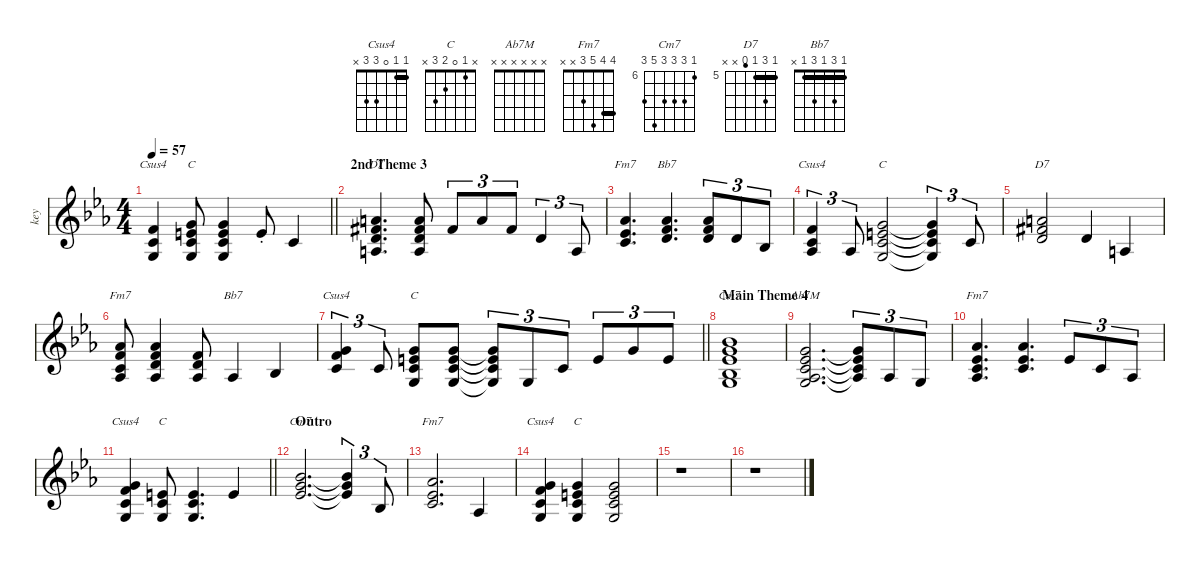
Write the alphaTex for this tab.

\defaultSystemsLayout 4
\hideDynamics
\bracketExtendMode groupsimilarinstruments
\otherSystemsTrackNameOrientation horizontal
\track ("Keyboard 1,2-show" "key") {defaultSystemsLayout 4 instrument synthstrings1}
\staff {score}
\tuning (E4 B3 G3 D3 A2 E2)
\chord ("Csus4" 3 6 5 x x x) {firstfret 3 showfingering false}
\chord ("C" x 5 5 5 3 x) {showfingering false}
\chord ("Ab7M" x x x x x x)
\chord ("Fm7" 4 4 5 6 8 x) {firstfret 4 showfingering false barre 4}
\chord ("C" 3 5 5 x x x) {showfingering false}
\chord ("Cm7" 6 8 8 x x 8) {firstfret 6 showfingering false}
\chord ("Csus4" x 6 5 5 x 8) {firstfret 5 showfingering false barre 5}
\chord ("C" 3 5 5 5 3 x) {showfingering false barre 3}
\chord ("C" x 8 9 10 x x) {firstfret 8 showfingering false}
\chord ("Fm7" 4 4 5 3 x x) {showfingering false barre 4}
\chord ("C" x 1 0 2 3 x) {showfingering false}
\chord ("D7" 5 7 5 4 x x) {firstfret 5 showfingering false barre 5}
\chord ("Bb7" 4 6 7 x x 6) {firstfret 4 showfingering false}
\chord ("Bb7" 1 3 1 3 1 x) {barre (1 1)}
\chord ("Cm7" 6 8 8 8 10 8) {firstfret 6 showfingering false}
\chord ("Csus4" 1 1 0 3 3 x) {barre 1}
\ts (4 4)
\tempo 57
\clef g2
\barLineRight lightlight
\ks cminor
(6.2{acc forcenatural} 5.3{acc forcenatural} 5.4{acc forcenatural}).4{ch "Csus4" dy f beam Up} (0.1{acc forcenatural} 1.2{acc forcenatural} 0.3{acc forcenatural} 17.4{acc forcenatural}).8{ch "C" beam Up} (0.1{acc forcenatural} 1.2{acc forcenatural} 0.3{acc forcenatural} 17.4{acc forcenatural}).4{beam Up} 5.2{st acc forcenatural}.8{beam Up} 5.3{acc forcenatural}.4{beam Up} |
\section ("" "2nd Theme 3")
(5.1{acc forcenatural} 7.2{acc #} 7.3{acc forcenatural} 7.4{acc forcenatural}).4{d ch "D7" beam Up} (5.1{acc forcenatural} 7.2{acc #} 7.3{acc forcenatural} 7.4{acc forcenatural}).8{beam Up} 7.2{acc #}.8{tu (3 2) beam Up} 5.1{acc forcenatural}.8{tu (3 2) beam Up} 7.2{acc #}.8{tu (3 2) beam Up} 7.3{acc forcenatural}.4{tu (3 2) beam Up} 7.4{acc forcenatural}.8{tu (3 2) beam Up} |
(4.1{acc b} 4.2{acc b} 5.3{acc forcenatural}).4{d ch "Fm7" beam Up} (4.1{acc b} 6.2{acc forcenatural} 7.3{acc forcenatural}).4{d ch "Bb7" beam Up} (6.2{acc forcenatural} 7.3{acc forcenatural} 4.1{acc b}).8{tu (3 2) beam Up} 7.3{acc forcenatural}.8{tu (3 2) beam Up} 8.4{acc b}.8{tu (3 2) beam Up} |
(6.2{acc forcenatural} 5.3{acc forcenatural} 6.4{acc b}).4{tu (3 2) ch "Csus4" beam Up} 6.4{acc b}.8{tu (3 2) beam Up} (5.2{acc forcenatural} 5.3{acc forcenatural} 5.4{acc forcenatural} 3.1{acc forcenatural}).2{ch "C" beam Up} (5.2{t acc forcenatural} 5.3{t acc forcenatural} 5.4{t acc forcenatural} 3.1{t acc forcenatural}).4{tu (3 2) beam Up} 1.2{acc forcenatural}.8{tu (3 2) beam Up} |
(5.1{acc forcenatural} 7.2{acc #} 7.3{acc forcenatural}).2{ch "D7" beam Up} 7.3{acc forcenatural}.4{beam Up} 7.4{acc forcenatural}.4{beam Up} |
(6.2{acc forcenatural} 5.3{acc forcenatural} 6.4{acc b} 4.1{acc b}).8{ch "Fm7" beam Up} (4.1{acc b} 6.2{acc forcenatural} 7.3{acc forcenatural} 6.4{acc b}).4{beam Up} (6.2{acc forcenatural} 7.3{acc forcenatural} 6.4{acc b}).8{beam Up} 6.4{acc b}.4{ch "Bb7" beam Up} 3.3{acc b}.4{beam Up} |
\barLineRight lightlight
(3.1{acc forcenatural} 6.2{acc forcenatural} 5.3{acc forcenatural}).4{tu (3 2) ch "Csus4" beam Up} 5.3{acc forcenatural}.8{tu (3 2) beam Up} (8.2{acc forcenatural} 9.3{acc forcenatural} 10.4{acc forcenatural} 10.5{acc forcenatural}).8{ch "C" beam Up} (8.2{acc forcenatural} 9.3{acc forcenatural} 10.4{acc forcenatural} 10.5{acc forcenatural}).8{beam Up} (9.3{t acc forcenatural} 10.4{t acc forcenatural} 10.5{t acc forcenatural} 8.2{t acc forcenatural}).8{tu (3 2) beam Up} 5.4{acc forcenatural}.8{tu (3 2) beam Up} 5.3{acc forcenatural}.8{tu (3 2) beam Up} 5.2{acc forcenatural}.8{tu (3 2) beam Up} 3.1{acc forcenatural}.8{tu (3 2) beam Up} 0.1{acc forcenatural}.8{tu (3 2) beam Up} |
\section ("" "Main Theme 4")
(6.1{acc b} 8.2{acc forcenatural} 8.3{acc b} 8.4{acc b} 10.5{acc forcenatural}).1{ch "Cm7" beam Up} |
(3.1{acc forcenatural} 4.2{acc b} 5.3{acc forcenatural} 6.4{acc b} 10.5{acc forcenatural}).2{d ch "Ab7M" beam Up} (3.1{t acc forcenatural} 4.2{t acc b} 5.3{t acc forcenatural} 6.4{t acc b}).8{tu (3 2) beam Up} 1.3{acc b}.8{tu (3 2) beam Up} 0.3{acc forcenatural}.8{tu (3 2) beam Up} |
(4.2{acc b} 5.3{acc forcenatural} 6.4{acc b} 4.1{acc b}).4{d ch "Fm7" beam Up} (4.1{acc b} 4.2{acc b} 5.3{acc forcenatural}).4{d beam Up} 4.2{acc b}.8{tu (3 2) beam Up} 1.2{acc forcenatural}.8{tu (3 2) beam Up} 1.3{acc b}.8{tu (3 2) beam Up} |
\barLineRight lightlight
(1.1{acc forcenatural} 1.2{acc forcenatural} 0.3{acc forcenatural} 17.4{acc forcenatural}).4{ch "Csus4" beam Up} (5.2{acc forcenatural} 5.3{acc forcenatural} 5.4{acc forcenatural}).8{ch "C" beam Up} (5.2{acc forcenatural} 5.3{acc forcenatural} 5.4{acc forcenatural}).4{d beam Up} 0.1{acc forcenatural}.4{beam Up} |
\section ("" "Outro")
(6.1{acc b} 8.2{acc forcenatural} 8.3{acc b}).2{d ch "Cm7" beam Up} (6.1{t acc b} 8.2{t acc forcenatural} 8.3{t acc b}).4{tu (3 2) beam Up} 8.4{acc b}.8{tu (3 2) beam Up} |
(4.1{acc b} 4.2{acc b} 5.3{acc forcenatural}).2{d ch "Fm7" beam Up} 6.4{acc b}.4{beam Up} |
(6.2{acc forcenatural} 5.3{acc forcenatural} 5.4{acc forcenatural} 3.1{acc forcenatural}).4{ch "Csus4" beam Up} (5.2{acc forcenatural} 5.3{acc forcenatural} 5.4{acc forcenatural} 3.1{acc forcenatural}).4{ch "C" beam Up} (3.1{acc forcenatural} 5.2{acc forcenatural} 5.3{acc forcenatural} 5.4{acc forcenatural}).2{beam Up} |
r.1{beam Down} |
r.1{beam Down}
